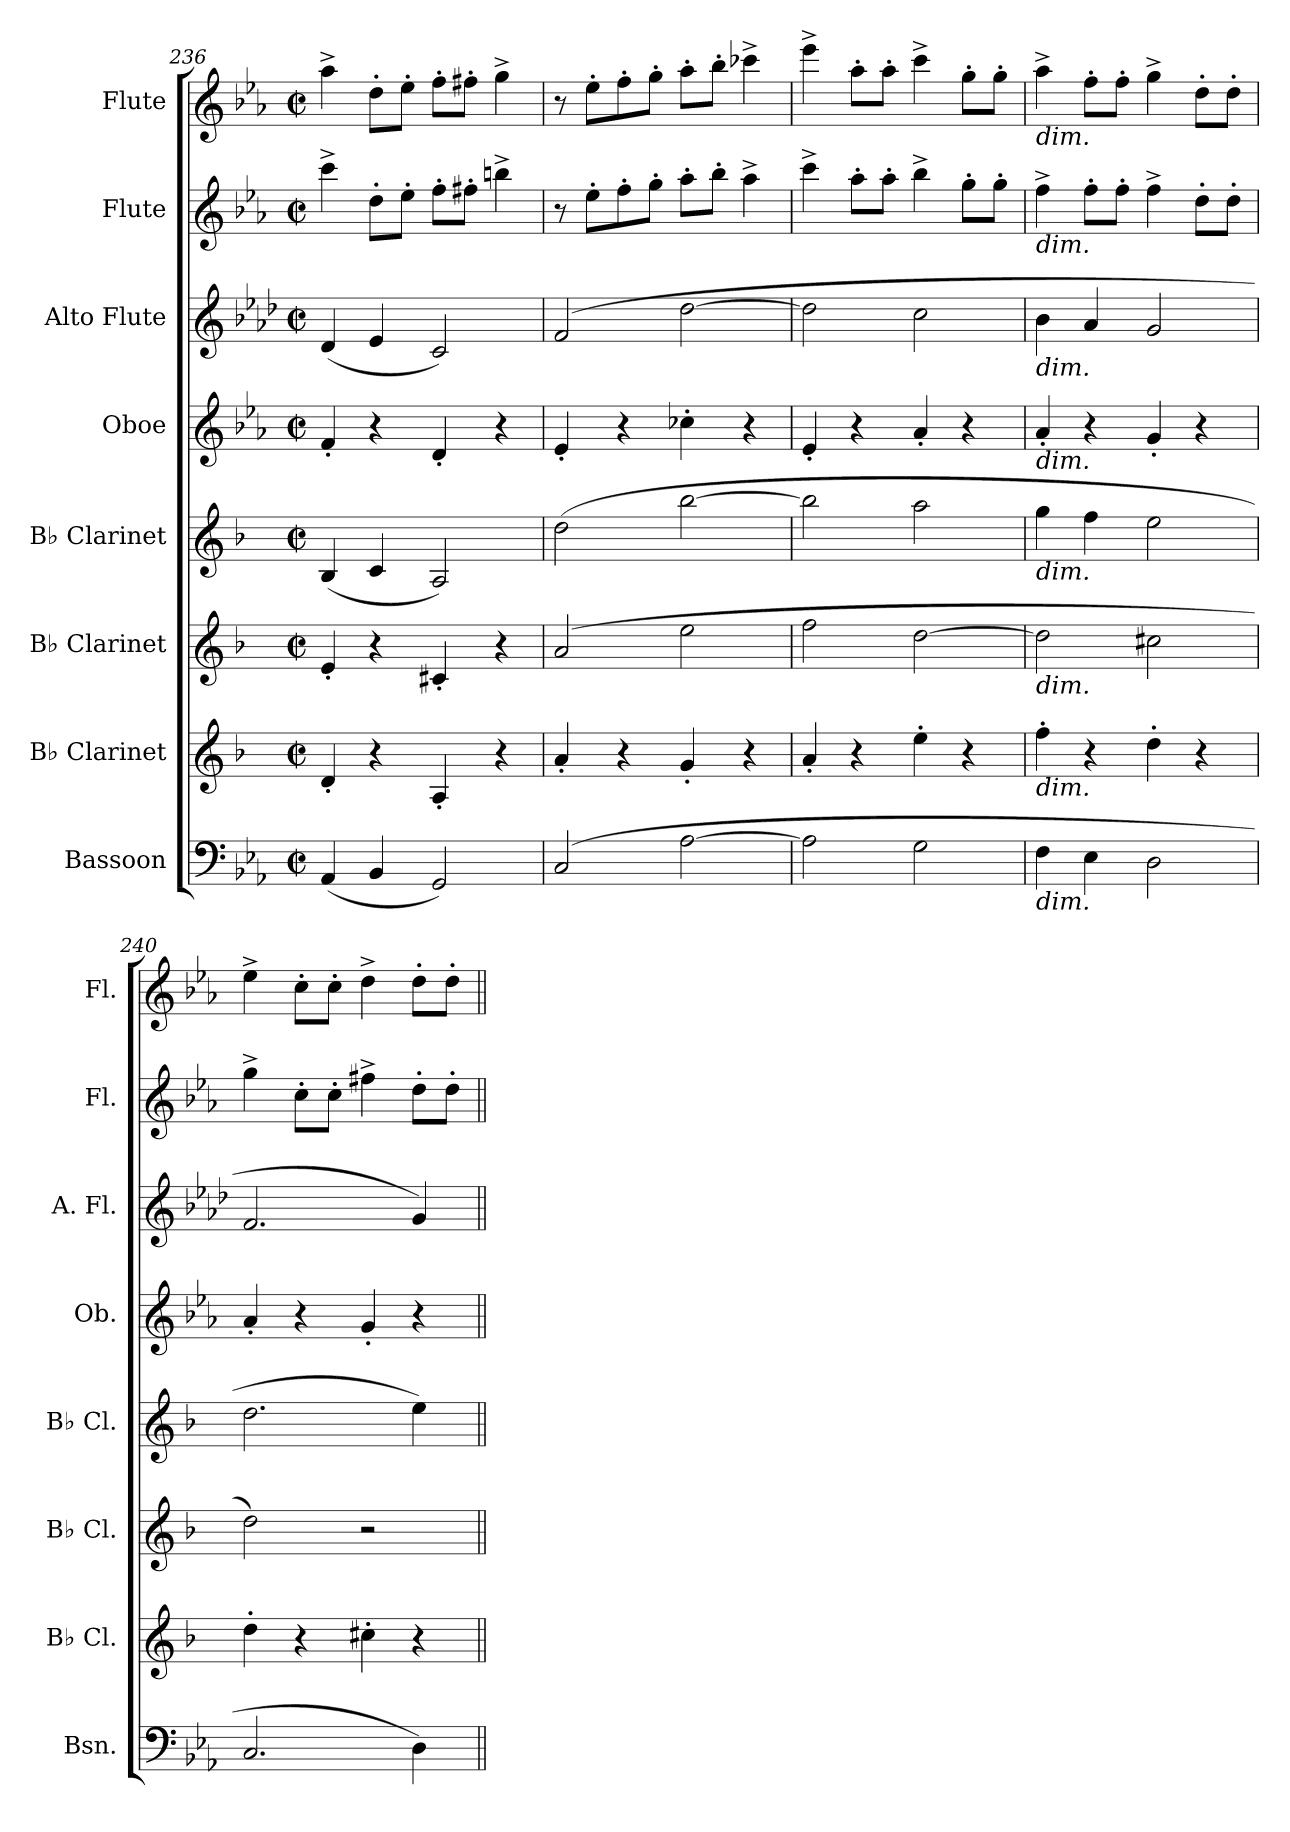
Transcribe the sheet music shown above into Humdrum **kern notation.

**kern	**kern	**kern	**kern	**kern	**kern	**kern	**kern
*part8	*part7	*part6	*part5	*part4	*part3	*part2	*part1
*staff8	*staff7	*staff6	*staff5	*staff4	*staff3	*staff2	*staff1
*I"Bassoon	*I"B♭ Clarinet	*I"B♭ Clarinet	*I"B♭ Clarinet	*I"Oboe	*I"Alto Flute	*I"Flute	*I"Flute
*I'Bsn.	*I'B♭ Cl.	*I'B♭ Cl.	*I'B♭ Cl.	*I'Ob.	*I'A. Fl.	*I'Fl.	*I'Fl.
*clefF4	*clefG2	*clefG2	*clefG2	*clefG2	*clefG2	*clefG2	*clefG2
*	*ITrd1c2	*ITrd1c2	*ITrd1c2	*	*ITrd3c5	*	*
*k[b-e-a-]	*k[b-e-a-]	*k[b-e-a-]	*k[b-e-a-]	*k[b-e-a-]	*k[b-e-a-]	*k[b-e-a-]	*k[b-e-a-]
*M2/2	*M2/2	*M2/2	*M2/2	*M2/2	*M2/2	*M2/2	*M2/2
*met(c|)	*met(c|)	*met(c|)	*met(c|)	*met(c|)	*met(c|)	*met(c|)	*met(c|)
=236	=236	=236	=236	=236	=236	=236	=236
(<4AA-/	4c'/	4d'/	(<4A-/	4f'/	(<4A-/	4ccc^\	4aa-^\
4BB-/	4r	4r	4B-/	4r	4B-/	8dd'\L	8dd'\L
.	.	.	.	.	.	8ee-'\J	8ee-'\J
2GG/)	4G'/	4Bn'/	2G/)	4d'/	2G/)	8ff'\L	8ff'\L
.	.	.	.	.	.	8ff#X'\J	8ff#X'\J
.	4r	4r	.	4r	.	4bbn^\	4gg^\
=237	=237	=237	=237	=237	=237	=237	=237
(>2C/	4g'/	(>2g/	(>2cc\	4e-'/	(>2c/	8r	8r
.	.	.	.	.	.	8ee-'\L	8ee-'\L
.	4r	.	.	4r	.	8ff'\	8ff'\
.	.	.	.	.	.	8gg'\J	8gg'\J
[2A-\	4f'/	2dd\	[2aa-\	4cc-X'\	[2a-\	8aa-'\L	8aa-'\L
.	.	.	.	.	.	8bb-'\J	8bb-'\J
.	4r	.	.	4r	.	4aa-^\	4ccc-X^\
!!LO:PB:g=z
=238	=238	=238	=238	=238	=238	=238	=238
2A-\]	4g'/	2ee-\	2aa-\]	4e-'/	2a-\]	4ccc^\	4eee-^\
.	4r	.	.	4r	.	8aa-'\L	8aa-'\L
.	.	.	.	.	.	8aa-'\J	8aa-'\J
2G\	4dd'\	[2cc\	2gg\	4a-'/	2g\	4bb-^\	4ccc^\
.	4r	.	.	4r	.	8gg'\L	8gg'\L
.	.	.	.	.	.	8gg'\J	8gg'\J
=239	=239	=239	=239	=239	=239	=239	=239
!	!	!	!	!	!	!	!LO:TX:b:i:t=dim.
!	!	!	!	!	!	!LO:TX:b:i:t=dim.	!
!	!	!	!	!	!LO:TX:b:i:t=dim.	!	!
!	!	!	!	!LO:TX:b:i:t=dim.	!	!	!
!	!	!	!LO:TX:b:i:t=dim.	!	!	!	!
!	!	!LO:TX:b:i:t=dim.	!	!	!	!	!
!	!LO:TX:b:i:t=dim.	!	!	!	!	!	!
!LO:TX:b:i:t=dim.	!	!	!	!	!	!	!
4F\	4ee-'\	2cc\]	4ff\	4a-'/	4f\	4ff^\	4aa-^\
4E-\	4r	.	4ee-\	4r	4e-/	8ff'\L	8ff'\L
.	.	.	.	.	.	8ff'\J	8ff'\J
2D\	4cc'\	2bn\	2dd\	4g'/	2d/	4ff^\	4gg^\
.	4r	.	.	4r	.	8dd'\L	8dd'\L
.	.	.	.	.	.	8dd'\J	8dd'\J
=240	=240	=240	=240	=240	=240	=240	=240
*	*	*	*	*	*	*	*MM170
2.C/	4cc'\	2cc\)	2.cc\	4a-'/	2.c/	4gg^\	4ee-^\
.	4r	.	.	4r	.	8cc'\L	8cc'\L
.	.	.	.	.	.	8cc'\J	8cc'\J
.	4bn'\	2r	.	4g'/	.	4ff#X^\	4dd^\
4D\)	4r	.	4dd\)	4r	4d/)	8dd'\L	8dd'\L
.	.	.	.	.	.	8dd'\J	8dd'\J
=||	=||	=||	=||	=||	=||	=||	=||
*-	*-	*-	*-	*-	*-	*-	*-
